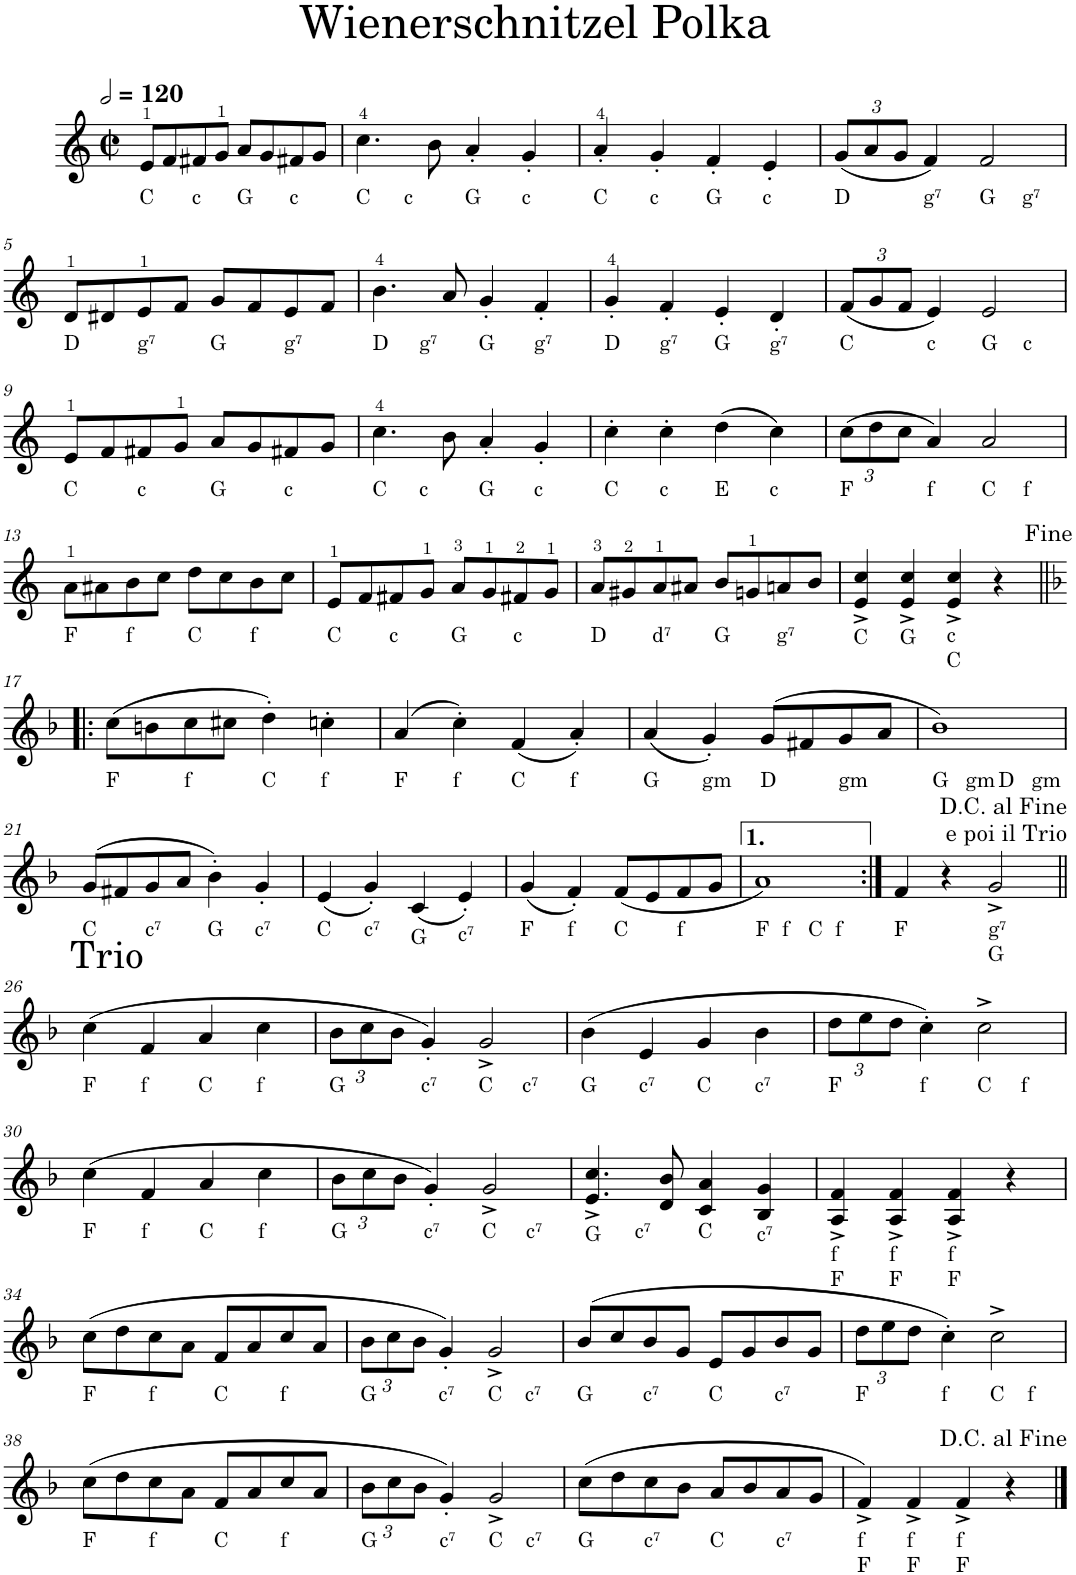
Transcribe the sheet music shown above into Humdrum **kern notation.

**kern	**kern	**kern
*part1	*part1	*part1
*staff3	*staff2	*staff1
*I"Accordion	*	*
*I'Acc.	*	*
*stria5	*stria5	*
*clefF4	*clefF4	*clefG2
*k[]	*k[]	*k[]
*M2/2	*M2/2	*M2/2
*met(c|)	*met(c|)	*met(c|)
*MM240	*MM240	*MM240
=1	=1	=1
*	*	*^
!	!	!LO:TX:b:t=C	!
!LO:TX:b:t=C	!	!	!
4C	4C	8e/L	4ryy
.	.	8f/	.
!	!	!LO:TX:b:t=c	!
!LO:TX:b:t=c	!	!	!
4E 4G 4c	4c	8f#X/	4ryy
.	.	8g/J	.
!	!	!LO:TX:b:t=G	!
!LO:TX:b:t=G	!	!	!
4GG	4GG	8a/L	4ryy
.	.	8g/	.
!	!	!LO:TX:b:t=c	!
!LO:TX:b:t=c	!	!	!
4E 4G 4c	4c	8f#X/	4ryy
.	.	8g/J	.
=2	=2	=2	=2
!	!	!LO:TX:b:t=C	!
!LO:TX:b:t=C	!	!	!
4C	4C	4.cc\	4ryy
!	!	!	!LO:TX:b:t=c
!LO:TX:b:t=c	!	!	!
4E 4G 4c	4c	.	4ryy
.	.	8b\	.
!	!	!LO:TX:b:t=G	!
!LO:TX:b:t=G	!	!	!
4GG	4GG	4a'/	4ryy
!	!	!LO:TX:b:t=c	!
!LO:TX:b:t=c	!	!	!
4E 4G 4c	4c	4g'/	4ryy
=3	=3	=3	=3
!	!	!LO:TX:b:t=C	!
!LO:TX:b:t=C	!	!	!
4C	4C	4a'/	4ryy
!	!	!LO:TX:b:t=c	!
!LO:TX:b:t=c	!	!	!
4E 4G 4c	4c	4g'/	4ryy
!	!	!LO:TX:b:t=G	!
!LO:TX:b:t=G	!	!	!
4GG	4GG	4f'/	4ryy
!	!	!LO:TX:b:t=c	!
!LO:TX:b:t=c	!	!	!
4E 4G 4c	4c	4e'/	4ryy
=4	=4	=4	=4
*	*	*Xbrackettup	*
!	!	!LO:TX:b:t=D	!
!LO:TX:b:t=D	!	!	!
4D	4D	(12g/L	4ryy
.	.	12a/	.
.	.	12g/J	.
!	!	!LO:TX:b:t=g⁷	!
!LO:TX:b:t=g⁷	!	!	!
4F 4G 4B	4G	4f/)	4ryy
!	!	!LO:TX:b:t=G	!
!LO:TX:b:t=G	!	!	!
4GG	4GG	2f/	4ryy
!	!	!	!LO:TX:b:t=g⁷
!LO:TX:b:t=g⁷	!	!	!
4F 4G 4B	4G	.	4ryy
!!LO:LB:g=z	!!
=5	=5	=5	=5
!	!	!LO:TX:b:t=D	!
!LO:TX:b:t=D	!	!	!
4D	4D	8d/L	4ryy
.	.	8d#X/	.
!	!	!LO:TX:b:t=g⁷	!
!LO:TX:b:t=g⁷	!	!	!
4F 4G 4B	4G	8e/	4ryy
.	.	8f/J	.
!	!	!LO:TX:b:t=G	!
!LO:TX:b:t=G	!	!	!
4GG	4GG	8g/L	4ryy
.	.	8f/	.
!	!	!LO:TX:b:t=g⁷	!
!LO:TX:b:t=g⁷	!	!	!
4F 4G 4B	4G	8e/	4ryy
.	.	8f/J	.
=6	=6	=6	=6
!	!	!LO:TX:b:t=D	!
!LO:TX:b:t=D	!	!	!
4D	4D	4.b\	4ryy
!	!	!	!LO:TX:b:t=g⁷
!LO:TX:b:t=g⁷	!	!	!
4F 4G 4B	4G	.	4ryy
.	.	8a/	.
!	!	!LO:TX:b:t=G	!
!LO:TX:b:t=G	!	!	!
4GG	4GG	4g'/	4ryy
!	!	!LO:TX:b:t=g⁷	!
!LO:TX:b:t=g⁷	!	!	!
4F 4G 4B	4G	4f'/	4ryy
=7	=7	=7	=7
!	!	!LO:TX:b:t=D	!
!LO:TX:b:t=D	!	!	!
4D	4D	4g'/	4ryy
!	!	!LO:TX:b:t=g⁷	!
!LO:TX:b:t=g⁷	!	!	!
4F 4G 4B	4G	4f'/	4ryy
!	!	!LO:TX:b:t=G	!
!LO:TX:b:t=G	!	!	!
4GG	4GG	4e'/	4ryy
!	!	!LO:TX:b:t=g⁷	!
!LO:TX:b:t=g⁷	!	!	!
4F 4G 4B	4G	4d'/	4ryy
=8	=8	=8	=8
!	!	!LO:TX:b:t=C	!
!LO:TX:b:t=C	!	!	!
4C	4C	(12f/L	4ryy
.	.	12g/	.
.	.	12f/J	.
!	!	!LO:TX:b:t=c	!
!LO:TX:b:t=c	!	!	!
4E 4G 4c	4c	4e/)	4ryy
!	!	!LO:TX:b:t=G	!
!LO:TX:b:t=G	!	!	!
4GG	4GG	2e/	4ryy
!	!	!	!LO:TX:b:t=c
!LO:TX:b:t=c	!	!	!
4E 4G 4c	4c	.	4ryy
!!LO:LB:g=z	!!
=9	=9	=9	=9
!	!	!LO:TX:b:t=C	!
!LO:TX:b:t=C	!	!	!
4C	4C	8e/L	4ryy
.	.	8f/	.
!	!	!LO:TX:b:t=c	!
!LO:TX:b:t=c	!	!	!
4E 4G 4c	4c	8f#X/	4ryy
.	.	8g/J	.
!	!	!LO:TX:b:t=G	!
!LO:TX:b:t=G	!	!	!
4GG	4GG	8a/L	4ryy
.	.	8g/	.
!	!	!LO:TX:b:t=c	!
!LO:TX:b:t=c	!	!	!
4E 4G 4c	4c	8f#X/	4ryy
.	.	8g/J	.
=10	=10	=10	=10
!	!	!LO:TX:b:t=C	!
!LO:TX:b:t=C	!	!	!
4C	4C	4.cc\	4ryy
!	!	!	!LO:TX:b:t=c
!LO:TX:b:t=c	!	!	!
4E 4G 4c	4c	.	4ryy
.	.	8b\	.
!	!	!LO:TX:b:t=G	!
!LO:TX:b:t=G	!	!	!
4GG	4GG	4a'/	4ryy
!	!	!LO:TX:b:t=c	!
!LO:TX:b:t=c	!	!	!
4E 4G 4c	4c	4g'/	4ryy
=11	=11	=11	=11
!	!	!LO:TX:b:t=C	!
!LO:TX:b:t=C	!	!	!
4C	4C	4cc'\	4ryy
!	!	!LO:TX:b:t=c	!
!LO:TX:b:t=c	!	!	!
4E 4G 4c	4c	4cc'\	4ryy
!	!	!LO:TX:b:t=E	!
!LO:TX:b:t=E	!	!	!
4EE~	4EE~	(4dd\	4ryy
!	!	!LO:TX:b:t=c	!
!LO:TX:b:t=c	!	!	!
4E 4G 4c	4c	4cc\)	4ryy
=12	=12	=12	=12
!	!	!LO:TX:b:t=F	!
!LO:TX:b:t=F	!	!	!
4FF	4FF	(12cc\L	4ryy
.	.	12dd\	.
.	.	12cc\J	.
!	!	!LO:TX:b:t=f	!
!LO:TX:b:t=f	!	!	!
4F 4A 4c	4F	4a/)	4ryy
!	!	!LO:TX:b:t=C	!
!LO:TX:b:t=C	!	!	!
4C	4C	2a/	4ryy
!	!	!	!LO:TX:b:t=f
!LO:TX:b:t=f	!	!	!
4F 4A 4c	4F	.	4ryy
!!LO:LB:g=z	!!
=13	=13	=13	=13
!	!	!LO:TX:b:t=F	!
!LO:TX:b:t=F	!	!	!
4FF	4FF	8a\L	4ryy
.	.	8a#X\	.
!	!	!LO:TX:b:t=f	!
!LO:TX:b:t=f	!	!	!
4F 4A 4c	4F	8b\	4ryy
.	.	8cc\J	.
!	!	!LO:TX:b:t=C	!
!LO:TX:b:t=C	!	!	!
4C	4C	8dd\L	4ryy
.	.	8cc\	.
!	!	!LO:TX:b:t=f	!
!LO:TX:b:t=f	!	!	!
4F 4A 4c	4F	8b\	4ryy
.	.	8cc\J	.
=14	=14	=14	=14
!	!	!LO:TX:b:t=C	!
!LO:TX:b:t=C	!	!	!
4C	4C	8e/L	4ryy
.	.	8f/	.
!	!	!LO:TX:b:t=c	!
!LO:TX:b:t=c	!	!	!
4E 4G 4c	4c	8f#X/	4ryy
.	.	8g/J	.
!	!	!LO:TX:b:t=G	!
!LO:TX:b:t=G	!	!	!
4GG	4GG	8a/L	4ryy
.	.	8g/	.
!	!	!LO:TX:b:t=c	!
!LO:TX:b:t=c	!	!	!
4E 4G 4c	4c	8f#X/	4ryy
.	.	8g/J	.
=15	=15	=15	=15
!	!	!LO:TX:b:t=D	!
!LO:TX:b:t=D	!	!	!
4D	4D	8a/L	4ryy
.	.	8g#X/	.
!	!	!LO:TX:b:t=d⁷	!
!LO:TX:b:t=d⁷	!	!	!
4F# 4c 4d	4d	8a/	4ryy
.	.	8a#X/J	.
!	!	!LO:TX:b:t=G	!
!LO:TX:b:t=G	!	!	!
4GG	4GG	8b/L	4ryy
.	.	8gn/	.
!	!	!LO:TX:b:t=g⁷	!
!LO:TX:b:t=g⁷	!	!	!
4F 4G 4B	4G	8an/	4ryy
.	.	8b/J	.
=16	=16	=16	=16
!	!	!LO:TX:b:t=C	!
!LO:TX:b:t=C	!	!	!
4C	4C	4e/^ 4cc/^	4ryy
!	!	!LO:TX:b:t=G	!
!LO:TX:b:t=G	!	!	!
4GG	4GG	4e/^ 4cc/^	4ryy
!	!	!LO:TX:b:t=c	!
!	!	!LO:TX:b:t=C	!
!LO:TX:b:t=c	!	!	!
!LO:TX:b:t=C	!	!	!
4C 4E 4G 4c	4C 4c	4e/^ 4cc/^	4ryy
4r	4r	4r	4ryy
!!LO:LB:g=z	!!
=17!|:	=17!|:	=17!|:	=17!|:
*k[b-]	*k[b-]	*k[b-]	*
!	!	!LO:TX:b:t=F	!
!LO:TX:b:t=F	!	!	!
4FF	4FF	(8cc\L	4ryy
.	.	8bn\	.
!	!	!LO:TX:b:t=f	!
!LO:TX:b:t=f	!	!	!
4F 4A 4c	4F	8cc\	4ryy
.	.	8cc#X\J	.
!	!	!LO:TX:b:t=C	!
!LO:TX:b:t=C	!	!	!
4C	4C	4dd'\)	4ryy
!	!	!LO:TX:b:t=f	!
!LO:TX:b:t=f	!	!	!
4F 4A 4c	4F	4ccn'\	4ryy
=18	=18	=18	=18
!	!	!LO:TX:b:t=F	!
!LO:TX:b:t=F	!	!	!
4FF	4FF	(4a/	4ryy
!	!	!LO:TX:b:t=f	!
!LO:TX:b:t=f	!	!	!
4F 4A 4c	4F	4cc'\)	4ryy
!	!	!LO:TX:b:t=C	!
!LO:TX:b:t=C	!	!	!
4C	4C	(4f/	4ryy
!	!	!LO:TX:b:t=f	!
!LO:TX:b:t=f	!	!	!
4F 4A 4c	4F	4a'/)	4ryy
=19	=19	=19	=19
!	!	!LO:TX:b:t=G	!
!LO:TX:b:t=G	!	!	!
4GG	4GG	(4a/	4ryy
!	!	!LO:TX:b:t=gm	!
!LO:TX:b:t=gm	!	!	!
4G 4B- 4d	4G	4g'/)	4ryy
!	!	!LO:TX:b:t=D	!
!LO:TX:b:t=D	!	!	!
4D	4D	(8g/L	4ryy
.	.	8f#X/	.
!	!	!LO:TX:b:t=gm	!
!LO:TX:b:t=gm	!	!	!
4G 4B- 4d	4G	8g/	4ryy
.	.	8a/J	.
=20	=20	=20	=20
!	!	!LO:TX:b:t=G	!
!LO:TX:b:t=G	!	!	!
4GG	4GG	1b-)	4ryy
!	!	!	!LO:TX:b:t=gm
!LO:TX:b:t=gm	!	!	!
4G 4B- 4d	4G	.	4ryy
!	!	!	!LO:TX:b:t=D
!LO:TX:b:t=D	!	!	!
4D	4D	.	4ryy
!	!	!	!LO:TX:b:t=gm
!LO:TX:b:t=gm	!	!	!
4G 4B- 4d	4G	.	4ryy
!!LO:LB:g=z	!!
=21	=21	=21	=21
!	!	!LO:TX:b:t=C	!
!LO:TX:b:t=C	!	!	!
4C	4C	(8g/L	4ryy
.	.	8f#X/	.
!	!	!LO:TX:b:t=c⁷	!
!LO:TX:b:t=c⁷	!	!	!
4E 4B- 4c	4c	8g/	4ryy
.	.	8a/J	.
!	!	!LO:TX:b:t=G	!
!LO:TX:b:t=G	!	!	!
4GG	4GG	4b-'\)	4ryy
!	!	!LO:TX:b:t=c⁷	!
!LO:TX:b:t=c⁷	!	!	!
4E 4B- 4c	4c	4g'/	4ryy
=22	=22	=22	=22
!	!	!LO:TX:b:t=C	!
!LO:TX:b:t=C	!	!	!
4C	4C	(4e/	4ryy
!	!	!LO:TX:b:t=c⁷	!
!LO:TX:b:t=c⁷	!	!	!
4E 4B- 4c	4c	4g'/)	4ryy
!	!	!LO:TX:b:t=G	!
!LO:TX:b:t=G	!	!	!
4GG	4GG	(4c/	4ryy
!	!	!LO:TX:b:t=c⁷	!
!LO:TX:b:t=c⁷	!	!	!
4E 4B- 4c	4c	4e'/)	4ryy
=23	=23	=23	=23
!	!	!LO:TX:b:t=F	!
!LO:TX:b:t=F	!	!	!
4FF	4FF	(4g/	4ryy
!	!	!LO:TX:b:t=f	!
!LO:TX:b:t=f	!	!	!
4F 4A 4c	4F	4f'/)	4ryy
!	!	!LO:TX:b:t=C	!
!LO:TX:b:t=C	!	!	!
4C	4C	(8f/L	4ryy
.	.	8e/	.
!	!	!LO:TX:b:t=f	!
!LO:TX:b:t=f	!	!	!
4F 4A 4c	4F	8f/	4ryy
.	.	8g/J	.
=24	=24	=24	=24
!	!	!LO:TX:b:t=F	!
!LO:TX:b:t=F	!	!	!
4FF	4FF	1a)	4ryy
!	!	!	!LO:TX:b:t=f
!LO:TX:b:t=f	!	!	!
4F 4A 4c	4F	.	4ryy
!	!	!	!LO:TX:b:t=C
!LO:TX:b:t=C	!	!	!
4C	4C	.	4ryy
!	!	!	!LO:TX:b:t=f
!LO:TX:b:t=f	!	!	!
4F 4A 4c	4F	.	4ryy
=25:|!	=25:|!	=25:|!	=25:|!
!	!	!LO:TX:b:t=F	!
!LO:TX:b:t=F	!	!	!
4FF	4FF	4f/	4ryy
4r	4r	4r	4ryy
!	!	!LO:TX:b:t=g⁷	!
!	!	!LO:TX:b:t=G	!
!LO:TX:b:t=g⁷	!	!	!
!LO:TX:b:t=G	!	!	!
2GG 2F 2G 2B	2GG 2G	2g^/	2ryy
!	!	!	!LO:TX:a:t=D.C. al Fine\ne poi il Trio
!	!LO:TX:a:t=D.C. al Fine\ne poi il Trio	!	!
!LO:TX:a:t=D.C. al Fine\ne poi il Trio	!	!	!
!!LO:LB:g=z	!!
=26||	=26||	=26||	=26||
!	!	!LO:TX:b:t=F	!
!LO:TX:b:t=F	!	!	!
4FF	4FF	(4cc\	4ryy
!	!	!LO:TX:b:t=f	!
!LO:TX:b:t=f	!	!	!
4F 4A 4c	4F	4f/	4ryy
!	!	!LO:TX:b:t=C	!
!LO:TX:b:t=C	!	!	!
4C	4C	4a/	4ryy
!	!	!LO:TX:b:t=f	!
!LO:TX:b:t=f	!	!	!
4F 4A 4c	4F	4cc\	4ryy
=27	=27	=27	=27
!	!	!LO:TX:b:t=G	!
!LO:TX:b:t=G	!	!	!
4GG	4GG	12b-\L	4ryy
.	.	12cc\	.
.	.	12b-\J	.
!	!	!LO:TX:b:t=c⁷	!
!LO:TX:b:t=c⁷	!	!	!
4E 4B- 4c	4c	4g'/)	4ryy
!	!	!LO:TX:b:t=C	!
!LO:TX:b:t=C	!	!	!
4C	4C	2g^/	4ryy
!	!	!	!LO:TX:b:t=c⁷
!LO:TX:b:t=c⁷	!	!	!
4E 4B- 4c	4c	.	4ryy
=28	=28	=28	=28
!	!	!LO:TX:b:t=G	!
!LO:TX:b:t=G	!	!	!
4GG	4GG	(4b-\	4ryy
!	!	!LO:TX:b:t=c⁷	!
!LO:TX:b:t=c⁷	!	!	!
4E 4B- 4c	4c	4e/	4ryy
!	!	!LO:TX:b:t=C	!
!LO:TX:b:t=C	!	!	!
4C	4C	4g/	4ryy
!	!	!LO:TX:b:t=c⁷	!
!LO:TX:b:t=c⁷	!	!	!
4E 4B- 4c	4c	4b-\	4ryy
=29	=29	=29	=29
!	!	!LO:TX:b:t=F	!
!LO:TX:b:t=F	!	!	!
4FF	4FF	12dd\L	4ryy
.	.	12ee\	.
.	.	12dd\J	.
!	!	!LO:TX:b:t=f	!
!LO:TX:b:t=f	!	!	!
4F 4A 4c	4F	4cc'\)	4ryy
!	!	!LO:TX:b:t=C	!
!LO:TX:b:t=C	!	!	!
4C	4C	2cc^\	4ryy
!	!	!	!LO:TX:b:t=f
!LO:TX:b:t=f	!	!	!
4F 4A 4c	4F	.	4ryy
!!LO:LB:g=z	!!
=30	=30	=30	=30
!	!	!LO:TX:b:t=F	!
!LO:TX:b:t=F	!	!	!
4FF	4FF	(4cc\	4ryy
!	!	!LO:TX:b:t=f	!
!LO:TX:b:t=f	!	!	!
4F 4A 4c	4F	4f/	4ryy
!	!	!LO:TX:b:t=C	!
!LO:TX:b:t=C	!	!	!
4C	4C	4a/	4ryy
!	!	!LO:TX:b:t=f	!
!LO:TX:b:t=f	!	!	!
4F 4A 4c	4F	4cc\	4ryy
=31	=31	=31	=31
!	!	!LO:TX:b:t=G	!
!LO:TX:b:t=G	!	!	!
4GG	4GG	12b-\L	4ryy
.	.	12cc\	.
.	.	12b-\J	.
!	!	!LO:TX:b:t=c⁷	!
!LO:TX:b:t=c⁷	!	!	!
4E 4B- 4c	4c	4g'/)	4ryy
!	!	!LO:TX:b:t=C	!
!LO:TX:b:t=C	!	!	!
4C	4C	2g^/	4ryy
!	!	!	!LO:TX:b:t=c⁷
!LO:TX:b:t=c⁷	!	!	!
4E 4B- 4c	4c	.	4ryy
=32	=32	=32	=32
!	!	!LO:TX:b:t=G	!
!LO:TX:b:t=G	!	!	!
4GG	4GG	4.e/^ 4.cc/^	4ryy
!	!	!	!LO:TX:b:t=c⁷
!LO:TX:b:t=c⁷	!	!	!
4E 4B- 4c	4c	.	4ryy
.	.	8d/ 8b-/	.
!	!	!LO:TX:b:t=C	!
!LO:TX:b:t=C	!	!	!
4C	4C	4c/ 4a/	4ryy
!	!	!LO:TX:b:t=c⁷	!
!LO:TX:b:t=c⁷	!	!	!
4E 4B- 4c	4c	4B-/ 4g/	4ryy
=33	=33	=33	=33
!	!	!LO:TX:b:t=f	!
!	!	!LO:TX:b:t=F	!
!LO:TX:b:t=f	!	!	!
!LO:TX:b:t=F	!	!	!
4FF 4F 4A 4c	4FF 4F	4A/^ 4f/^	4ryy
!	!	!LO:TX:b:t=f	!
!	!	!LO:TX:b:t=F	!
!LO:TX:b:t=f	!	!	!
!LO:TX:b:t=F	!	!	!
4FF 4F 4A 4c	4FF 4F	4A/^ 4f/^	4ryy
!	!	!LO:TX:b:t=f	!
!	!	!LO:TX:b:t=F	!
!LO:TX:b:t=f	!	!	!
!LO:TX:b:t=F	!	!	!
4FF 4F 4A 4c	4FF 4F	4A/^ 4f/^	4ryy
4r	4r	4r	4ryy
!!LO:LB:g=z	!!
=34	=34	=34	=34
!	!	!LO:TX:b:t=F	!
!LO:TX:b:t=F	!	!	!
4FF	4FF	(8cc\L	4ryy
.	.	8dd\	.
!	!	!LO:TX:b:t=f	!
!LO:TX:b:t=f	!	!	!
4F 4A 4c	4F	8cc\	4ryy
.	.	8a\J	.
!	!	!LO:TX:b:t=C	!
!LO:TX:b:t=C	!	!	!
4C	4C	8f/L	4ryy
.	.	8a/	.
!	!	!LO:TX:b:t=f	!
!LO:TX:b:t=f	!	!	!
4F 4A 4c	4F	8cc/	4ryy
.	.	8a/J	.
=35	=35	=35	=35
!	!	!LO:TX:b:t=G	!
!LO:TX:b:t=G	!	!	!
4GG	4GG	12b-\L	4ryy
.	.	12cc\	.
.	.	12b-\J	.
!	!	!LO:TX:b:t=c⁷	!
!LO:TX:b:t=c⁷	!	!	!
4E 4B- 4c	4c	4g'/)	4ryy
!	!	!LO:TX:b:t=C	!
!LO:TX:b:t=C	!	!	!
4C	4C	2g^/	4ryy
!	!	!	!LO:TX:b:t=c⁷
!LO:TX:b:t=c⁷	!	!	!
4E 4B- 4c	4c	.	4ryy
=36	=36	=36	=36
!	!	!LO:TX:b:t=G	!
!LO:TX:b:t=G	!	!	!
4GG	4GG	(8b-/L	4ryy
.	.	8cc/	.
!	!	!LO:TX:b:t=c⁷	!
!LO:TX:b:t=c⁷	!	!	!
4E 4B- 4c	4c	8b-/	4ryy
.	.	8g/J	.
!	!	!LO:TX:b:t=C	!
!LO:TX:b:t=C	!	!	!
4C	4C	8e/L	4ryy
.	.	8g/	.
!	!	!LO:TX:b:t=c⁷	!
!LO:TX:b:t=c⁷	!	!	!
4E 4B- 4c	4c	8b-/	4ryy
.	.	8g/J	.
=37	=37	=37	=37
!	!	!LO:TX:b:t=F	!
!LO:TX:b:t=F	!	!	!
4FF	4FF	12dd\L	4ryy
.	.	12ee\	.
.	.	12dd\J	.
!	!	!LO:TX:b:t=f	!
!LO:TX:b:t=f	!	!	!
4F 4A 4c	4F	4cc'\)	4ryy
!	!	!LO:TX:b:t=C	!
!LO:TX:b:t=C	!	!	!
4C	4C	2cc^\	4ryy
!	!	!	!LO:TX:b:t=f
!LO:TX:b:t=f	!	!	!
4F 4A 4c	4F	.	4ryy
!!LO:LB:g=z	!!
=38	=38	=38	=38
!	!	!LO:TX:b:t=F	!
!LO:TX:b:t=F	!	!	!
4FF	4FF	(8cc\L	4ryy
.	.	8dd\	.
!	!	!LO:TX:b:t=f	!
!LO:TX:b:t=f	!	!	!
4F 4A 4c	4F	8cc\	4ryy
.	.	8a\J	.
!	!	!LO:TX:b:t=C	!
!LO:TX:b:t=C	!	!	!
4C	4C	8f/L	4ryy
.	.	8a/	.
!	!	!LO:TX:b:t=f	!
!LO:TX:b:t=f	!	!	!
4F 4A 4c	4F	8cc/	4ryy
.	.	8a/J	.
=39	=39	=39	=39
!	!	!LO:TX:b:t=G	!
!LO:TX:b:t=G	!	!	!
4GG	4GG	12b-\L	4ryy
.	.	12cc\	.
.	.	12b-\J	.
!	!	!LO:TX:b:t=c⁷	!
!LO:TX:b:t=c⁷	!	!	!
4E 4B- 4c	4c	4g'/)	4ryy
!	!	!LO:TX:b:t=C	!
!LO:TX:b:t=C	!	!	!
4C	4C	2g^/	4ryy
!	!	!	!LO:TX:b:t=c⁷
!LO:TX:b:t=c⁷	!	!	!
4E 4B- 4c	4c	.	4ryy
=40	=40	=40	=40
!	!	!LO:TX:b:t=G	!
!LO:TX:b:t=G	!	!	!
4GG	4GG	(8cc\L	4ryy
.	.	8dd\	.
!	!	!LO:TX:b:t=c⁷	!
!LO:TX:b:t=c⁷	!	!	!
4E 4B- 4c	4c	8cc\	4ryy
.	.	8b-\J	.
!	!	!LO:TX:b:t=C	!
!LO:TX:b:t=C	!	!	!
4C	4C	8a/L	4ryy
.	.	8b-/	.
!	!	!LO:TX:b:t=c⁷	!
!LO:TX:b:t=c⁷	!	!	!
4E 4B- 4c	4c	8a/	4ryy
.	.	8g/J	.
=41	=41	=41	=41
!	!	!LO:TX:b:t=f	!
!	!	!LO:TX:b:t=F	!
!LO:TX:b:t=f	!	!	!
!LO:TX:b:t=F	!	!	!
4FF 4F 4A 4c	4FF 4F	4f^/)	4ryy
!	!	!LO:TX:b:t=f	!
!	!	!LO:TX:b:t=F	!
!LO:TX:b:t=f	!	!	!
!LO:TX:b:t=F	!	!	!
4FF 4F 4A 4c	4FF 4F	4f^/	4ryy
!	!	!LO:TX:b:t=f	!
!	!	!LO:TX:b:t=F	!
!LO:TX:b:t=f	!	!	!
!LO:TX:b:t=F	!	!	!
4FF 4F 4A 4c	4FF 4F	4f^/	4ryy
4r	4r	4r	4ryy
*	*	*v	*v
==	==	==
*-	*-	*-
